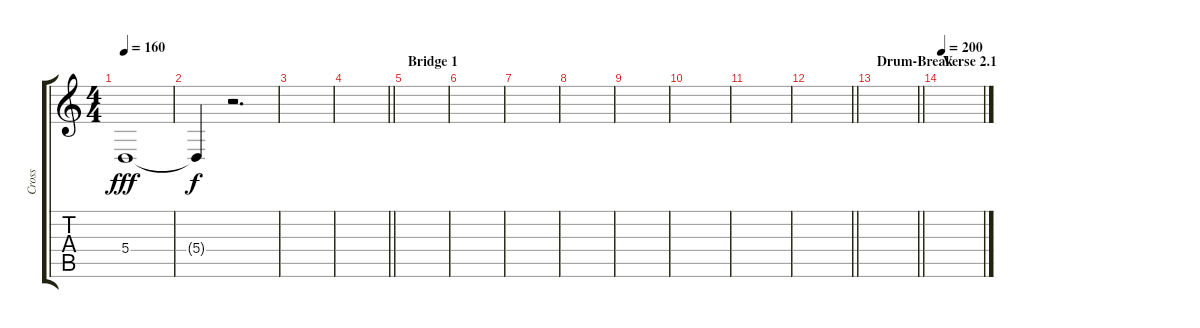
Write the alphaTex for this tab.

\track ("Cross" "Cross") {instrument lead2sawtooth}
\staff {score tabs}
\tuning (B3 Gb3 D3 A2 E2 B1) {hide}
\ts (4 4)
\tempo 160
\clef g2
\ks c
5.4{t}.1{dy fff} |
5.4{t}.4{dy f} r.2{d} |
|
\barLineRight lightlight
|
\section ("" "Bridge 1")
|
|
|
|
|
|
|
\barLineRight lightlight
|
\section ("" "Drum-Break")
\barLineRight lightlight
|
\section ("" "Verse 2.1")
\tempo 200
